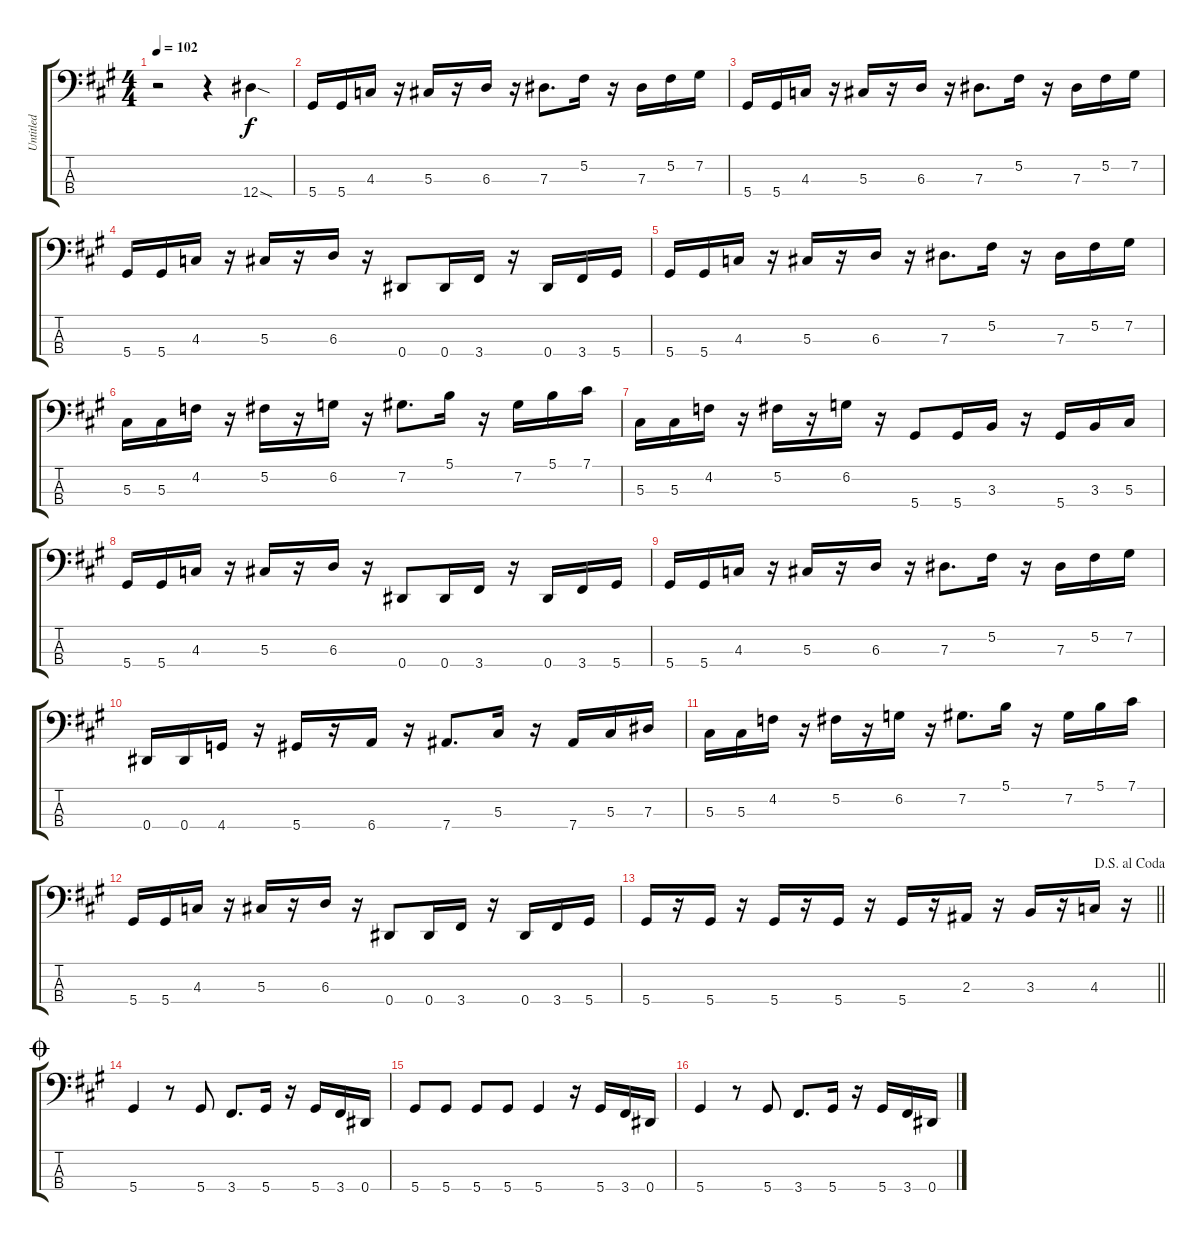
\track ("Untitled" "Untitled") {instrument electricbasspick}
\staff {score tabs}
\tuning (Gb2 Db2 Ab1 Eb1) {hide}
\ts (4 4)
\tempo 102
\clef f4
\ks a
r.2{dy f} r.4 12.4{sod}.4 |
5.4.16 5.4.16 4.3.16 r.16 5.3.16 r.16 6.3.16 r.16 7.3.8{d} 5.2.16 r.16 7.3.16 5.2.16 7.2.16 |
5.4.16 5.4.16 4.3.16 r.16 5.3.16 r.16 6.3.16 r.16 7.3.8{d} 5.2.16 r.16 7.3.16 5.2.16 7.2.16 |
5.4.16 5.4.16 4.3.16 r.16 5.3.16 r.16 6.3.16 r.16 0.4.8 0.4.16 3.4.16 r.16 0.4.16 3.4.16 5.4.16 |
5.4.16 5.4.16 4.3.16 r.16 5.3.16 r.16 6.3.16 r.16 7.3.8{d} 5.2.16 r.16 7.3.16 5.2.16 7.2.16 |
5.3.16 5.3.16 4.2.16 r.16 5.2.16 r.16 6.2.16 r.16 7.2.8{d} 5.1.16 r.16 7.2.16 5.1.16 7.1.16 |
5.3.16 5.3.16 4.2.16 r.16 5.2.16 r.16 6.2.16 r.16 5.4.8 5.4.16 3.3.16 r.16 5.4.16 3.3.16 5.3.16 |
5.4.16 5.4.16 4.3.16 r.16 5.3.16 r.16 6.3.16 r.16 0.4.8 0.4.16 3.4.16 r.16 0.4.16 3.4.16 5.4.16 |
5.4.16 5.4.16 4.3.16 r.16 5.3.16 r.16 6.3.16 r.16 7.3.8{d} 5.2.16 r.16 7.3.16 5.2.16 7.2.16 |
0.4.16 0.4.16 4.4.16 r.16 5.4.16 r.16 6.4.16 r.16 7.4.8{d} 5.3.16 r.16 7.4.16 5.3.16 7.3.16 |
5.3.16 5.3.16 4.2.16 r.16 5.2.16 r.16 6.2.16 r.16 7.2.8{d} 5.1.16 r.16 7.2.16 5.1.16 7.1.16 |
5.4.16 5.4.16 4.3.16 r.16 5.3.16 r.16 6.3.16 r.16 0.4.8 0.4.16 3.4.16 r.16 0.4.16 3.4.16 5.4.16 |
\jump dalsegnoalcoda
\barLineRight lightlight
5.4.16 r.16 5.4.16 r.16 5.4.16 r.16 5.4.16 r.16 5.4.16 r.16 2.3.16 r.16 3.3.16 r.16 4.3.16 r.16 |
\jump coda
5.4.4 r.8 5.4.8 3.4.8{d} 5.4.16 r.16 5.4.16 3.4.16 0.4.16 |
5.4.8 5.4.8 5.4.8 5.4.8 5.4.4 r.16 5.4.16 3.4.16 0.4.16 |
5.4.4 r.8 5.4.8 3.4.8{d} 5.4.16 r.16 5.4.16 3.4.16 0.4.16
